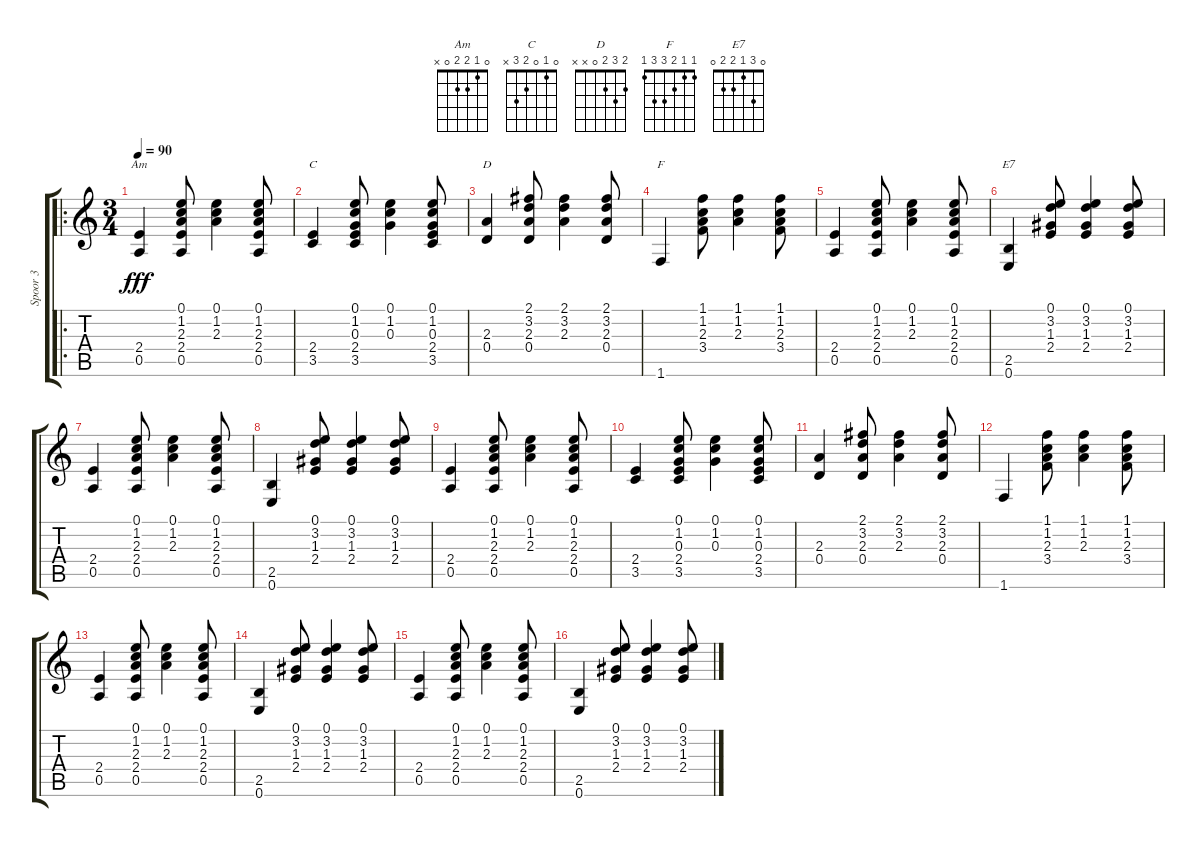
\track ("Spoor 3" "Spoor 3") {instrument acousticguitarsteel}
\staff {score tabs}
\tuning (E4 B3 G3 D3 A2 E2) {hide}
\chord ("Am" 0 1 2 2 0 x)
\chord ("C" 0 1 0 2 3 x)
\chord ("D" 2 3 2 0 x x)
\chord ("F" 1 1 2 3 3 1)
\chord ("E7" 0 3 1 2 2 0)
\ro
\ts (3 4)
\tempo 90
\clef g2
\ks c
(2.4 0.5).4{ch "Am" dy fff instrument acousticguitarsteel} (0.1 1.2 2.3 2.4 0.5).8 (0.1 1.2 2.3).4 (0.1 1.2 2.3 2.4 0.5).8 |
(2.4 3.5).4{ch "C"} (0.1 1.2 0.3 2.4 3.5).8 (0.1 1.2 0.3).4 (0.1 1.2 0.3 2.4 3.5).8 |
(2.3 0.4).4{ch "D"} (2.1 3.2 2.3 0.4).8 (2.1 3.2 2.3).4 (2.1 3.2 2.3 0.4).8 |
1.6.4{ch "F"} (1.1 1.2 2.3 3.4).8 (1.1 1.2 2.3).4 (1.1 1.2 2.3 3.4).8 |
(2.4 0.5).4 (0.1 1.2 2.3 2.4 0.5).8 (0.1 1.2 2.3).4 (0.1 1.2 2.3 2.4 0.5).8 |
(2.5 0.6).4{ch "E7"} (0.1 3.2 1.3 2.4).8 (0.1 3.2 1.3 2.4).4 (0.1 3.2 1.3 2.4).8 |
(2.4 0.5).4 (0.1 1.2 2.3 2.4 0.5).8 (0.1 1.2 2.3).4 (0.1 1.2 2.3 2.4 0.5).8 |
(2.5 0.6).4 (0.1 3.2 1.3 2.4).8 (0.1 3.2 1.3 2.4).4 (0.1 3.2 1.3 2.4).8 |
(2.4 0.5).4 (0.1 1.2 2.3 2.4 0.5).8 (0.1 1.2 2.3).4 (0.1 1.2 2.3 2.4 0.5).8 |
(2.4 3.5).4 (0.1 1.2 0.3 2.4 3.5).8 (0.1 1.2 0.3).4 (0.1 1.2 0.3 2.4 3.5).8 |
(2.3 0.4).4 (2.1 3.2 2.3 0.4).8 (2.1 3.2 2.3).4 (2.1 3.2 2.3 0.4).8 |
1.6.4 (1.1 1.2 2.3 3.4).8 (1.1 1.2 2.3).4 (1.1 1.2 2.3 3.4).8 |
(2.4 0.5).4 (0.1 1.2 2.3 2.4 0.5).8 (0.1 1.2 2.3).4 (0.1 1.2 2.3 2.4 0.5).8 |
(2.5 0.6).4 (0.1 3.2 1.3 2.4).8 (0.1 3.2 1.3 2.4).4 (0.1 3.2 1.3 2.4).8 |
(2.4 0.5).4 (0.1 1.2 2.3 2.4 0.5).8 (0.1 1.2 2.3).4 (0.1 1.2 2.3 2.4 0.5).8 |
(2.5 0.6).4 (0.1 3.2 1.3 2.4).8 (0.1 3.2 1.3 2.4).4 (0.1 3.2 1.3 2.4).8
